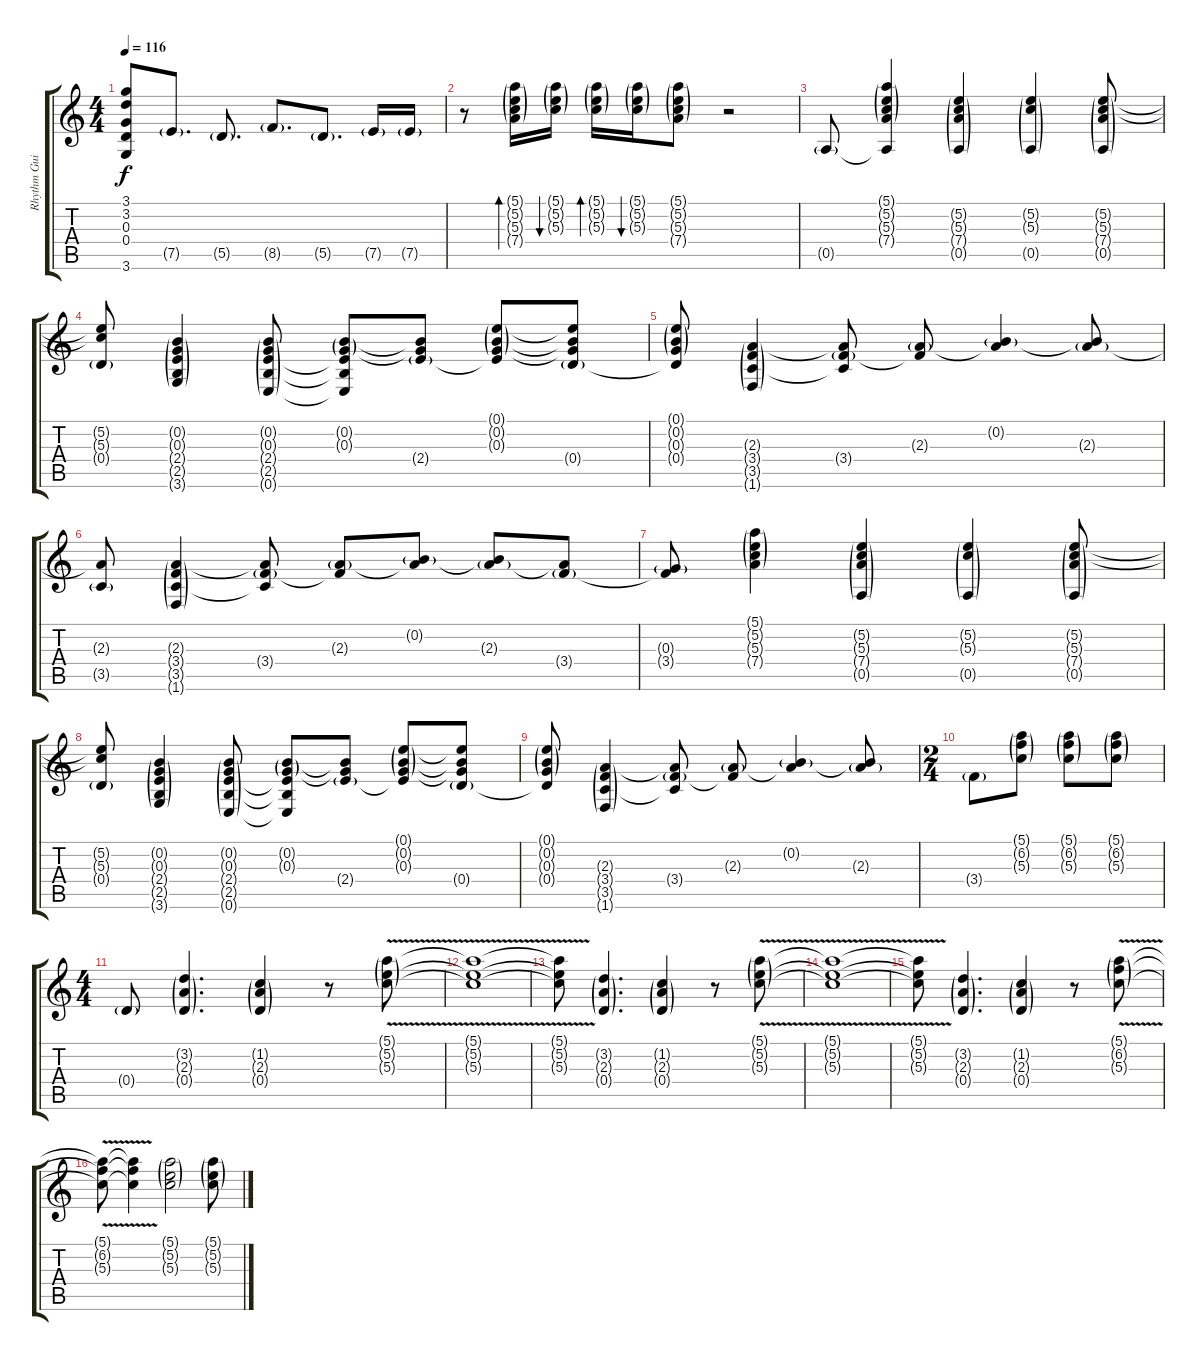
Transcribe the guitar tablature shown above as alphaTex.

\track ("Rhythm Guitar 1 Echo" "Rhythm Gui") {instrument distortionguitar}
\staff {score tabs}
\tuning (E4 B3 G3 D3 A2 E2) {hide}
\ts (4 4)
\tempo 116
\clef g2
\ks c
(3.1{t} 3.2{t} 0.3{t} 0.4{t} 3.6{t}).8{dy f} 7.5{g}.8{d} 5.5{g}.8{d} 8.5{g}.8{d} 5.5{g}.8{d} 7.5{g}.16 7.5{g}.16 |
r.8 (5.1{g} 5.2{g} 5.3{g} 7.4{g}).16{bd 30} (5.1{g} 5.2{g} 5.3{g}).16{bu 30} (5.1{g} 5.2{g} 5.3{g}).16{bd 30} (5.1{g} 5.2{g} 5.3{g}).16{bu 30} (5.1{g} 5.2{g} 5.3{g} 7.4{g}).8 r.2 |
0.5{g}.8 (5.1{g} 5.2{g} 5.3{g} 7.4{g} 0.5{t}).4 (5.2{g} 5.3{g} 7.4{g} 0.5{g}).4 (5.2{g} 5.3{g} 0.5{g}).4 (5.2{g} 5.3{g} 7.4{g} 0.5{g}).8 |
(5.2{t} 5.3{t} 0.4{g}).8 (0.2{g} 0.3{g} 2.4{g} 2.5{g} 3.6{g}).4 (0.2{g} 0.3{g} 2.4{g} 2.5{g} 0.6{g}).8 (0.2{g} 0.3{g} 2.4{t} 2.5{t} 0.6{t}).8 (0.2{t} 0.3{t} 2.4{g}).8 (0.1{g} 0.2{g} 0.3{g} 2.4{t}).8 (0.1{t} 0.2{t} 0.3{t} 0.4{g}).8 |
(0.1{g} 0.2{g} 0.3{g} 0.4{t}).8 (2.3{g} 3.4{g} 3.5{g} 1.6{g}).4 (2.3{t} 3.4{g} 3.5{t}).8 (2.3{g} 3.4{t}).8 (0.2{g} 2.3{t}).4 (0.2{t} 2.3{g}).8 |
(2.3{t} 3.5{g}).8 (2.3{g} 3.4{g} 3.5{g} 1.6{g}).4 (2.3{t} 3.4{g} 3.5{t}).8 (2.3{g} 3.4{t}).8 (0.2{g} 2.3{t}).8 (0.2{t} 2.3{g}).8 (2.3{t} 3.4{g}).8 |
(0.3{g} 3.4{t}).8 (5.1{g} 5.2{g} 5.3{g} 7.4{g}).4 (5.2{g} 5.3{g} 7.4{g} 0.5{g}).4 (5.2{g} 5.3{g} 0.5{g}).4 (5.2{g} 5.3{g} 7.4{g} 0.5{g}).8 |
(5.2{t} 5.3{t} 0.4{g}).8 (0.2{g} 0.3{g} 2.4{g} 2.5{g} 3.6{g}).4 (0.2{g} 0.3{g} 2.4{g} 2.5{g} 0.6{g}).8 (0.2{g} 0.3{g} 2.4{t} 2.5{t} 0.6{t}).8 (0.2{t} 0.3{t} 2.4{g}).8 (0.1{g} 0.2{g} 0.3{g} 2.4{t}).8 (0.1{t} 0.2{t} 0.3{t} 0.4{g}).8 |
(0.1{g} 0.2{g} 0.3{g} 0.4{t}).8 (2.3{g} 3.4{g} 3.5{g} 1.6{g}).4 (2.3{t} 3.4{g} 3.5{t}).8 (2.3{g} 3.4{t}).8 (0.2{g} 2.3{t}).4 (0.2{t} 2.3{g}).8 |
\ts (2 4)
3.4{g}.8 (5.1{g} 6.2{g} 5.3{g}).8 (5.1{g} 6.2{g} 5.3{g}).8 (5.1{g} 6.2{g} 5.3{g}).8 |
\ts (4 4)
0.4{g}.8 (3.2{g} 2.3{g} 0.4{g}).4{d} (1.2{g} 2.3{g} 0.4{g}).4 r.8 (5.1{v g} 5.2{v g} 5.3{v g}).8 |
(5.1{v t} 5.2{v t} 5.3{v t}).1 |
(5.1{v t} 5.2{v t} 5.3{v t}).8 (3.2{g} 2.3{g} 0.4{g}).4{d} (1.2{g} 2.3{g} 0.4{g}).4 r.8 (5.1{v g} 5.2{v g} 5.3{v g}).8 |
(5.1{v t} 5.2{v t} 5.3{v t}).1 |
(5.1{v t} 5.2{v t} 5.3{v t}).8 (3.2{g} 2.3{g} 0.4{g}).4{d} (1.2{g} 2.3{g} 0.4{g}).4 r.8 (5.1{v g} 6.2{v g} 5.3{v g}).8 |
(5.1{v t} 6.2{v t} 5.3{v t}).8 (5.1{v t} 6.2{v t} 5.3{v t}).4 (5.1{g} 5.2{g} 5.3{g}).2 (5.1{g} 5.2{g} 5.3{g}).8
